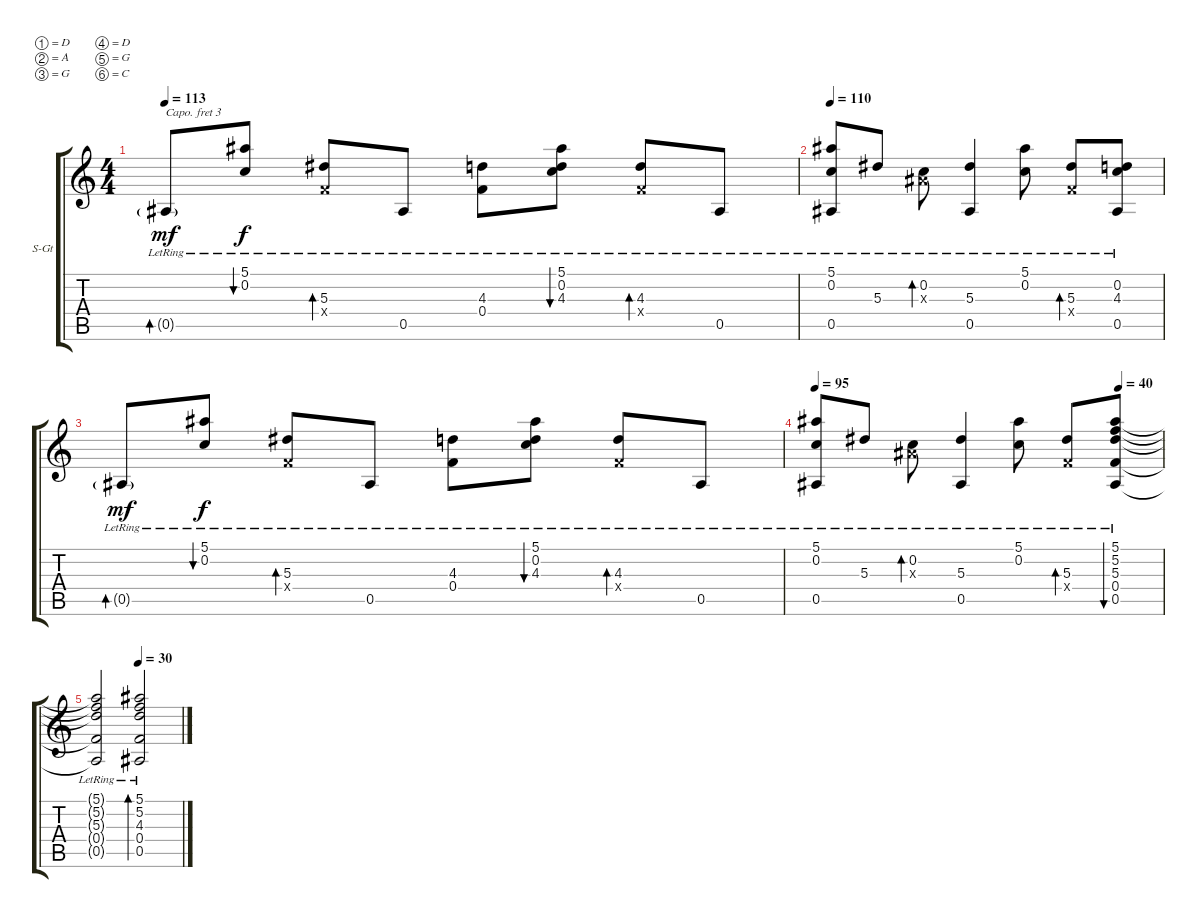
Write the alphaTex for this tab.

\bracketExtendMode groupsimilarinstruments
\firstSystemTrackNameOrientation horizontal
\otherSystemsTrackNameOrientation horizontal
\track ("Track 1" "S-Gt") {instrument acousticguitarsteel}
\staff {score tabs}
\capo 3
\tuning (D4 A3 G3 D3 G2 C2)
\ts (4 4)
\tempo 113
\clef g2
\ks c
0.5{g lr}.8{bd 60 dy mf} (5.1{lr} 0.2{lr}).8{bu 60 dy f} (5.3{lr} 0.4{x}).8{bd 60} 0.5{lr}.8 (4.3{lr} 0.4{lr}).8 (5.1{lr} 0.2{lr} 4.3{lr}).8{bu 60} (4.3{lr} 0.4{x}).8{bd 60} 0.5{lr}.8 |
\tempo 110
(5.1{lr} 0.2{lr} 0.5{lr}).8 5.3{lr}.8 (0.2{lr} 0.3{x}).8{bd 60} (5.3{lr} 0.5{lr}).4 (5.1{lr} 0.2).8 (5.3{lr} 0.4{x}).8{bd 60} (0.2{lr} 4.3{lr} 0.5{lr}).8 |
0.5{g lr}.8{bd 60 dy mf} (5.1{lr} 0.2{lr}).8{bu 60 dy f} (5.3{lr} 0.4{x}).8{bd 60} 0.5{lr}.8 (4.3{lr} 0.4{lr}).8 (5.1{lr} 0.2{lr} 4.3{lr}).8{bu 60} (4.3{lr} 0.4{x}).8{bd 60} 0.5{lr}.8 |
\tempo 95
\tempo (40 0.875)
(5.1{lr} 0.2{lr} 0.5{lr}).8 5.3{lr}.8 (0.2{lr} 0.3{x}).8{bd 60} (5.3{lr} 0.5{lr}).4 (5.1{lr} 0.2).8 (5.3{lr} 0.4{x}).8{bd 60} (5.1{lr} 5.2{lr} 5.3{lr} 0.4{lr} 0.5{lr}).8{bu 480} |
\tempo (30 0.5)
(5.1{lr t} 5.2{lr t} 5.3{lr t} 0.4{lr t} 0.5{lr t}).2 (5.1{lr} 5.2{lr} 4.3{lr} 0.4{lr} 0.5{lr}).2{bd 480}
